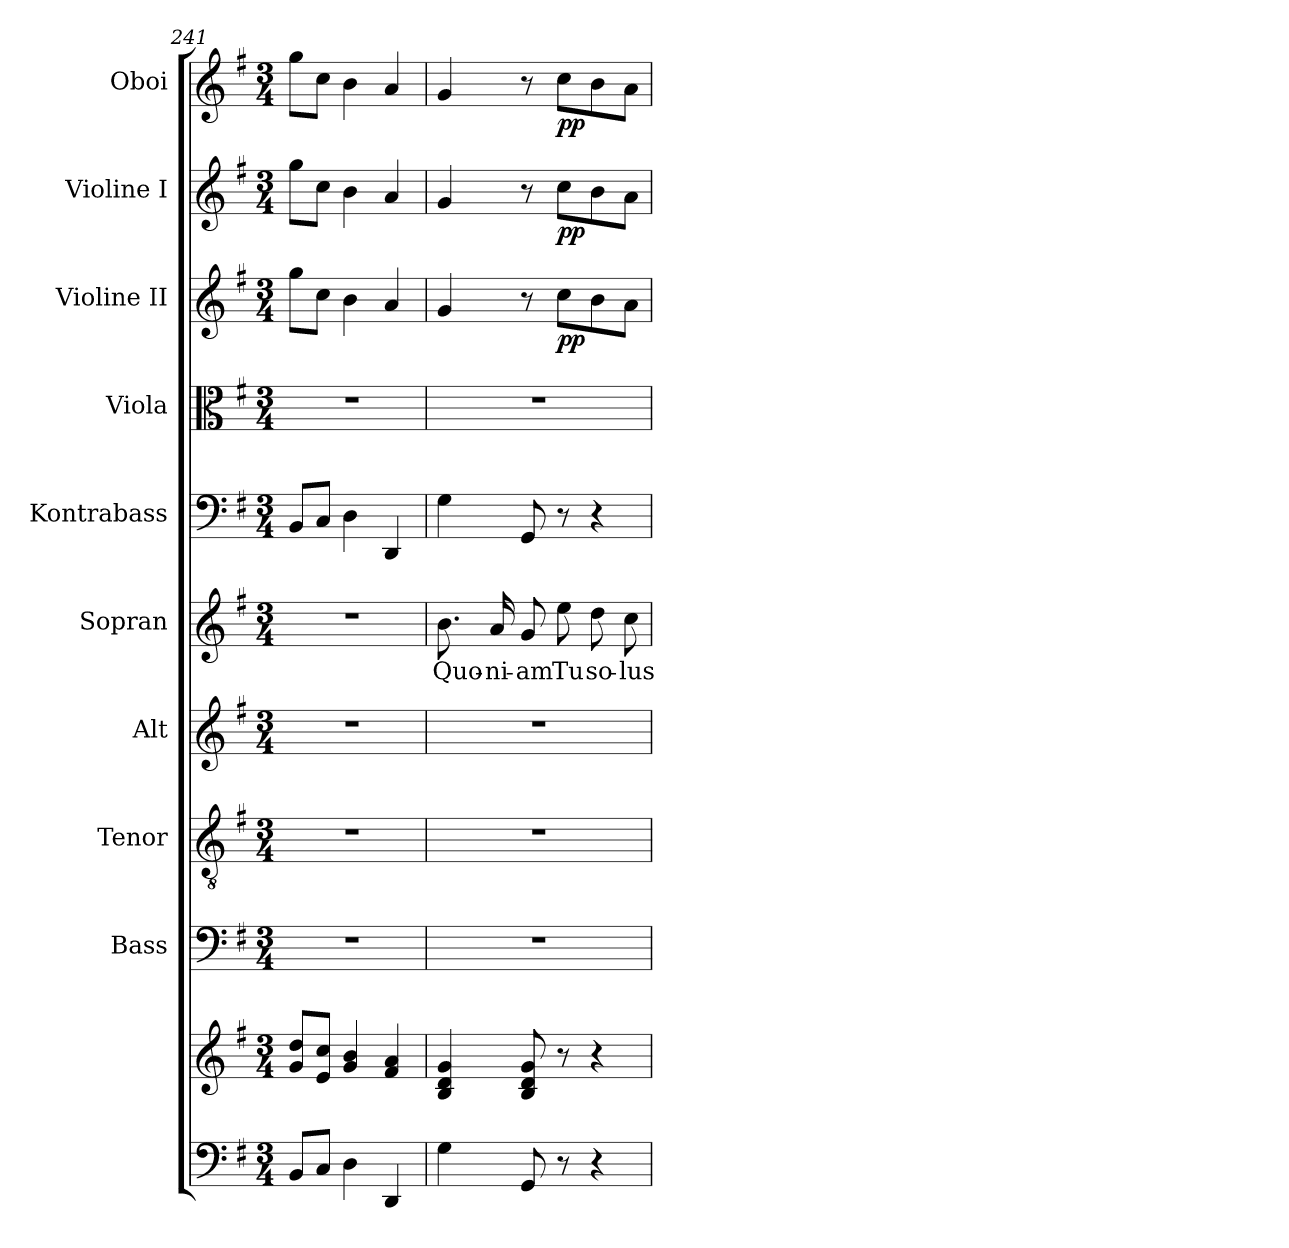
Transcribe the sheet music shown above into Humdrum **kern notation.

**kern	**kern	**kern	**kern	**kern	**kern	**text	**kern	**kern	**kern	**dynam	**kern	**dynam	**kern	**dynam
*part10	*part10	*part9	*part8	*part7	*part6	*part6	*part5	*part4	*part3	*part3	*part2	*part2	*part1	*part1
*staff11	*staff10	*staff9	*staff8	*staff7	*staff6	*staff6	*staff5	*staff4	*staff3	*staff3	*staff2	*staff2	*staff1	*staff1
*	*	*I"Bass	*I"Tenor	*I"Alt	*I"Sopran	*	*I"Kontrabass	*I"Viola	*I"Violine II	*	*I"Violine I	*	*I"Oboi	*
*	*	*I'B.	*I'T.	*I'A.	*I'S.	*	*I'Kb.	*I'Vla.	*I'Vl. II	*	*I'Vl. I	*	*I'Ob.	*
*clefF4	*clefG2	*clefF4	*clefGv2	*clefG2	*clefG2	*	*clefF4	*clefC3	*clefG2	*	*clefG2	*	*clefG2	*
*	*	*	*	*	*	*	*ITrd7c12	*	*	*	*	*	*	*
*k[f#]	*k[f#]	*k[f#]	*k[f#]	*k[f#]	*k[f#]	*	*k[f#]	*k[f#]	*k[f#]	*	*k[f#]	*	*k[f#]	*
*G:	*G:	*G:	*G:	*G:	*G:	*	*G:	*G:	*G:	*	*G:	*	*G:	*
*M3/4	*M3/4	*M3/4	*M3/4	*M3/4	*M3/4	*	*M3/4	*M3/4	*M3/4	*	*M3/4	*	*M3/4	*
=241	=241	=241	=241	=241	=241	=241	=241	=241	=241	=241	=241	=241	=241	=241
8BB/L	8g/ 8dd/L	2.r	2.r	2.r	2.r	.	8BBB/L	2.r	8gg\L	.	8gg\L	.	8gg\L	.
8C/J	8e/ 8cc/J	.	.	.	.	.	8CC/J	.	8cc\J	.	8cc\J	.	8cc\J	.
4D\	4g/ 4b/	.	.	.	.	.	4DD\	.	4b\	.	4b\	.	4b\	.
4DD/	4f#/ 4a/	.	.	.	.	.	4DDD/	.	4a/	.	4a/	.	4a/	.
=242	=242	=242	=242	=242	=242	=242	=242	=242	=242	=242	=242	=242	=242	=242
!	!	!	!	!	!	!LO:LY:b	!	!	!	!	!	!	!	!
4G\	4B/ 4d/ 4g/	2.r	2.r	2.r	8.b\	Quo-	4GG\	2.r	4g/	.	4g/	.	4g/	.
!	!	!	!	!	!	!LO:LY:b	!	!	!	!	!	!	!	!
.	.	.	.	.	16a/	-ni-	.	.	.	.	.	.	.	.
!	!	!	!	!	!	!LO:LY:b	!	!	!	!	!	!	!	!
8GG/	8B/ 8d/ 8g/	.	.	.	8g/	-am	8GGG/	.	8r	.	8r	.	8r	.
!	!	!	!	!	!	!LO:LY:b	!	!	!	!LO:DY:b	!	!LO:DY:b	!	!LO:DY:b
8r	8r	.	.	.	8ee\	Tu	8r	.	8cc\L	pp	8cc\L	pp	8cc\L	pp
!	!	!	!	!	!	!LO:LY:b	!	!	!	!	!	!	!	!
4r	4r	.	.	.	8dd\	so-	4r	.	8b\	.	8b\	.	8b\	.
!	!	!	!	!	!	!LO:LY:b	!	!	!	!	!	!	!	!
.	.	.	.	.	8cc\	-lus	.	.	8a\J	.	8a\J	.	8a\J	.
=	=	=	=	=	=	=	=	=	=	=	=	=	=	=
*-	*-	*-	*-	*-	*-	*-	*-	*-	*-	*-	*-	*-	*-	*-
